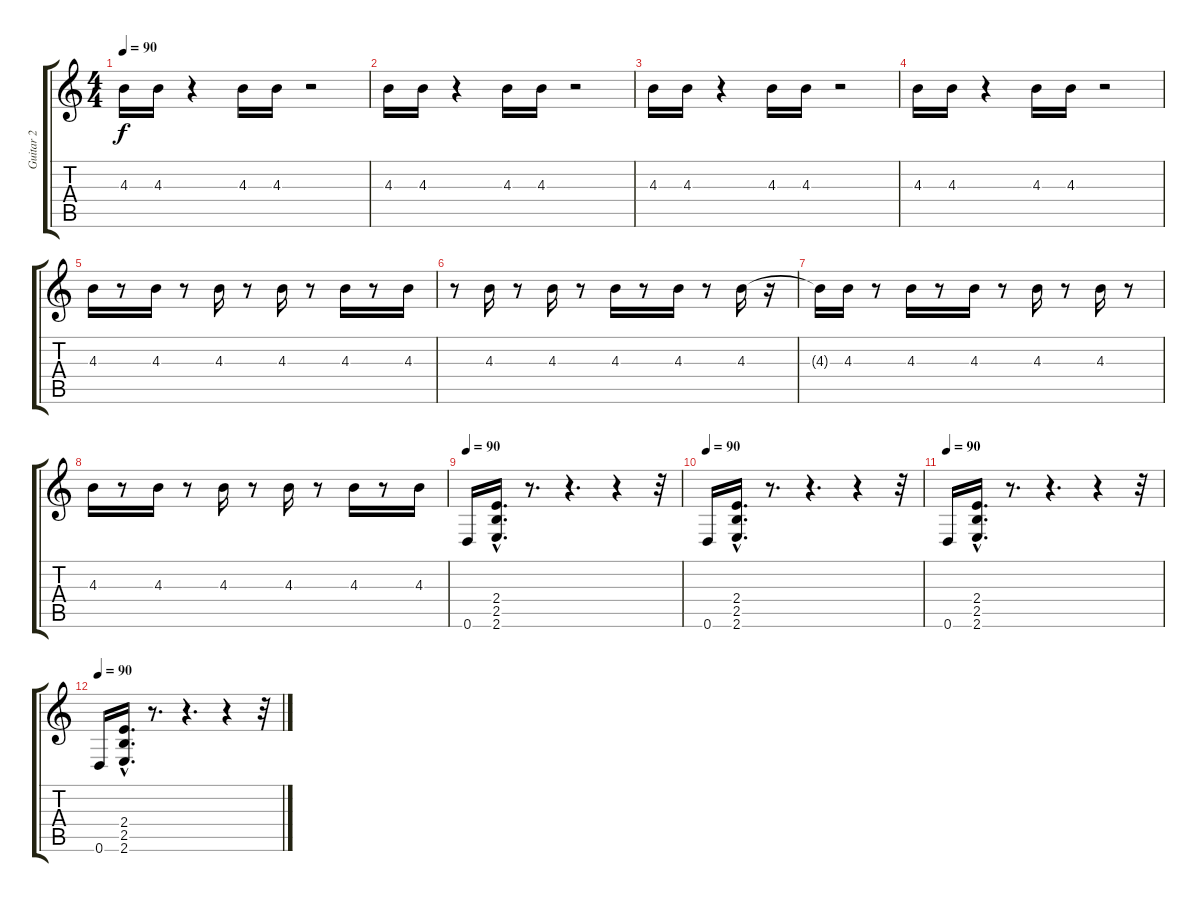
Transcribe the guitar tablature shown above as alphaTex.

\track ("Guitar 2" "Guitar 2") {instrument electricguitarmuted}
\staff {score tabs}
\tuning (E4 B3 G3 D3 A2 D2) {hide}
\ts (4 4)
\tempo 90
\clef g2
\ks c
4.3.16{dy f} 4.3.16 r.4 4.3.16 4.3.16 r.2 |
4.3.16 4.3.16 r.4 4.3.16 4.3.16 r.2 |
4.3.16 4.3.16 r.4 4.3.16 4.3.16 r.2 |
4.3.16 4.3.16 r.4 4.3.16 4.3.16 r.2 |
4.3.16 r.8 4.3.16 r.8 4.3.16 r.8 4.3.16 r.8 4.3.16 r.8 4.3.16 |
r.8 4.3.16 r.8 4.3.16 r.8 4.3.16 r.8 4.3.16 r.8 4.3.16 r.16 |
4.3{t}.16 4.3.16 r.8 4.3.16 r.8 4.3.16 r.8 4.3.16 r.8 4.3.16 r.8 |
4.3.16 r.8 4.3.16 r.8 4.3.16 r.8 4.3.16 r.8 4.3.16 r.8 4.3.16 |
\tempo 90
0.6.16{volume 16 instrument distortionguitar} (2.4{hac} 2.5{hac} 2.6{hac}).16{d} r.8{d} r.4{d} r.4 r.32 |
\tempo 90
0.6.16{volume 16 instrument distortionguitar} (2.4{hac} 2.5{hac} 2.6{hac}).16{d} r.8{d} r.4{d} r.4 r.32 |
\tempo 90
0.6.16{volume 16 instrument distortionguitar} (2.4{hac} 2.5{hac} 2.6{hac}).16{d} r.8{d} r.4{d} r.4 r.32 |
\tempo 90
0.6.16{volume 16 instrument distortionguitar} (2.4{hac} 2.5{hac} 2.6{hac}).16{d} r.8{d} r.4{d} r.4 r.32
